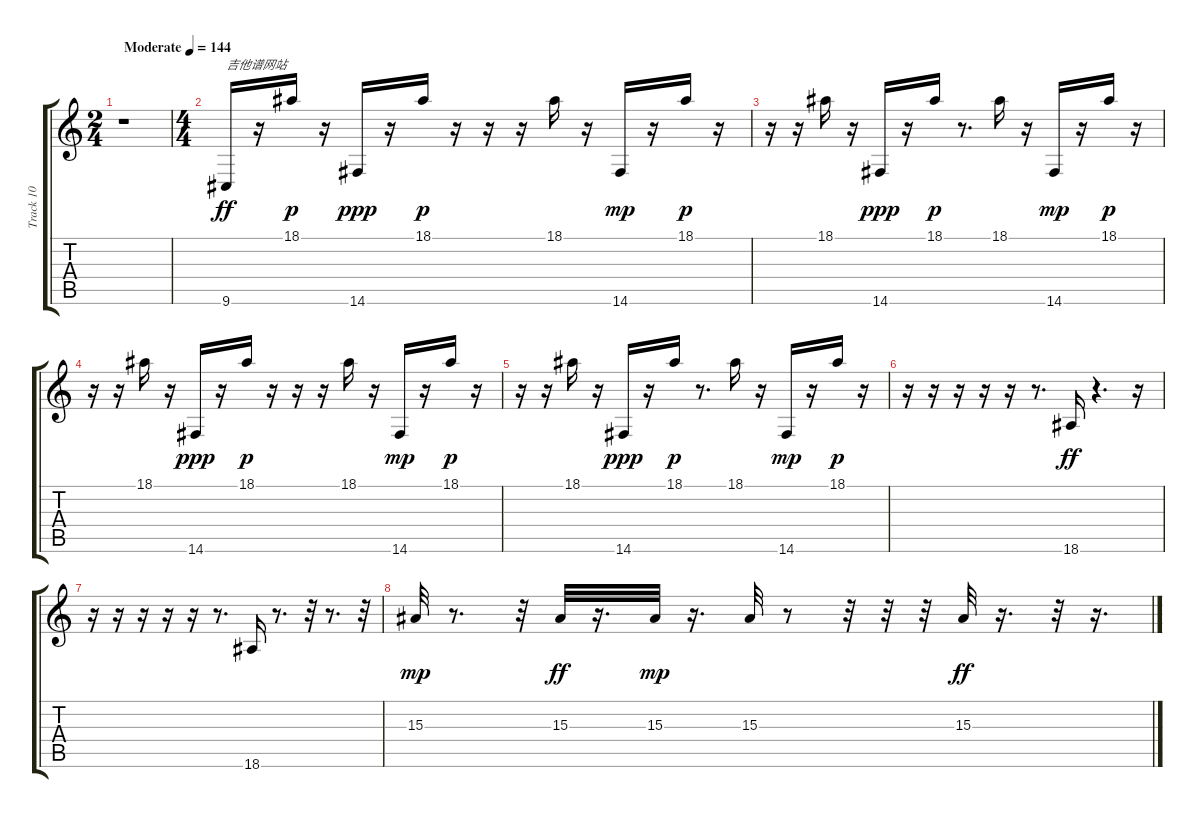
\track ("Track 10" "Track 10") {instrument acousticgrandpiano}
\staff {score tabs}
\tuning (E4 B3 G3 D3 A2 E2) {hide}
\ts (2 4)
\tempo (144 "Moderate")
\clef g2
\ks c
r.1{dy ff instrument acousticgrandpiano} |
\ts (4 4)
9.6.16{txt "吉他谱网站"} r.16 18.1.16{dy p} r.16 14.6.16{dy ppp} r.16 18.1.16{dy p} r.16 r.16 r.16 18.1.16 r.16 14.6.16{dy mp} r.16 18.1.16{dy p} r.16 |
r.16 r.16 18.1.16 r.16 14.6.16{dy ppp} r.16 18.1.16{dy p} r.8{d} 18.1.16 r.16 14.6.16{dy mp} r.16 18.1.16{dy p} r.16 |
r.16 r.16 18.1.16 r.16 14.6.16{dy ppp} r.16 18.1.16{dy p} r.16 r.16 r.16 18.1.16 r.16 14.6.16{dy mp} r.16 18.1.16{dy p} r.16 |
r.16 r.16 18.1.16 r.16 14.6.16{dy ppp} r.16 18.1.16{dy p} r.8{d} 18.1.16 r.16 14.6.16{dy mp} r.16 18.1.16{dy p} r.16 |
r.16 r.16 r.16 r.16 r.16 r.8{d} 18.6.16{dy ff} r.4{d} r.16 |
r.16 r.16 r.16 r.16 r.16 r.8{d} 18.6.16 r.8{d} r.32 r.8{d} r.32 |
15.3.32{dy mp} r.8{d} r.32 15.3.32{dy ff} r.16{d} 15.3.32{dy mp} r.16{d} 15.3.32 r.8 r.32 r.32 r.32 15.3.32{dy ff} r.16{d} r.32 r.16{d}
